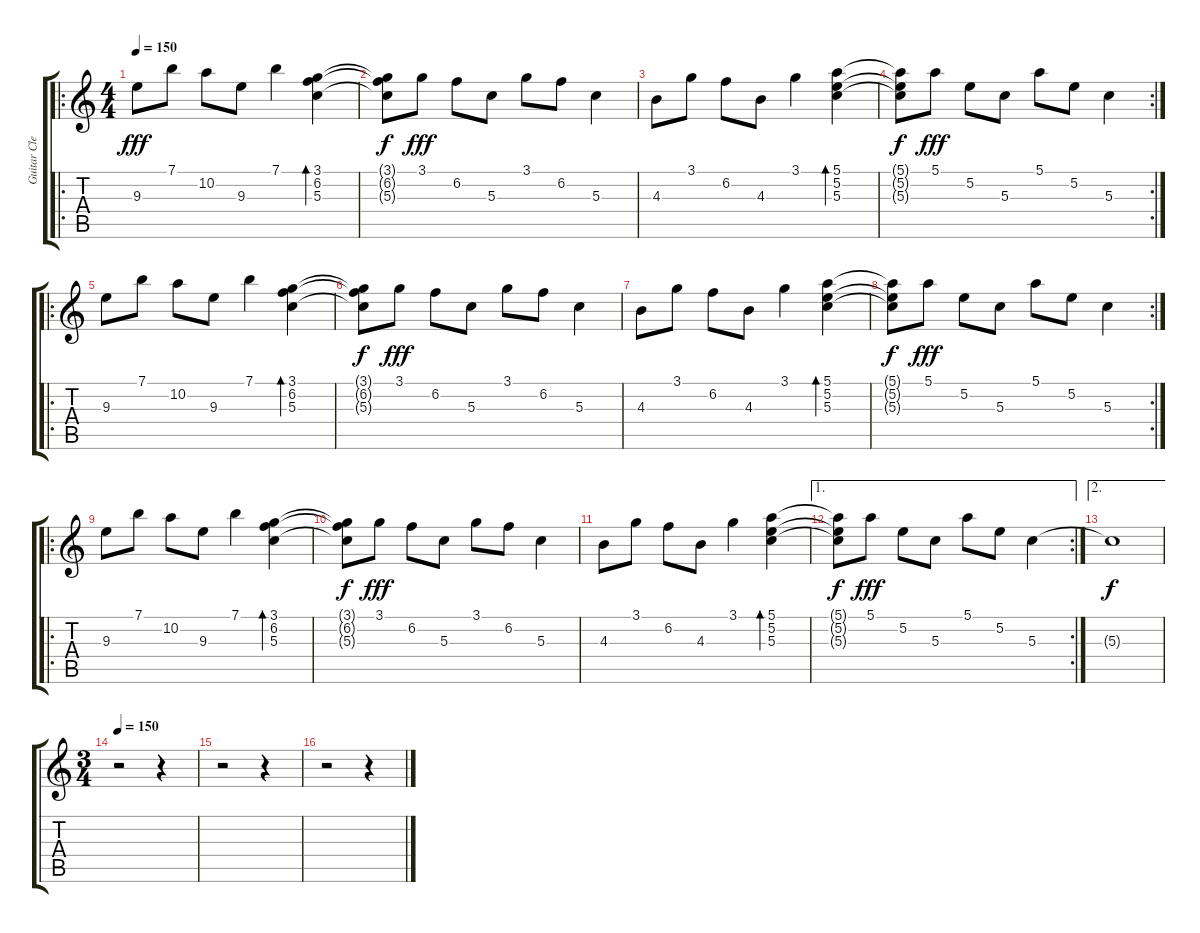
\track ("Guitar Clean 1" "Guitar Cle") {instrument electricguitarclean}
\staff {score tabs}
\tuning (E4 B3 G3 D3 A2 E2) {hide}
\ro
\ts (4 4)
\tempo 150
\tempo 112
\tempo 150
\clef g2
\ks c
9.3.8{dy fff instrument electricguitarclean} 7.1.8 10.2.8 9.3.8 7.1.4 (3.1 6.2 5.3).4{bd 120} |
(3.1{t} 6.2{t} 5.3{t}).8{dy f} 3.1.8{dy fff} 6.2.8 5.3.8 3.1.8 6.2.8 5.3.4 |
4.3.8 3.1.8 6.2.8 4.3.8 3.1.4 (5.1 5.2 5.3).4{bd 120} |
\rc 2
(5.1{t} 5.2{t} 5.3{t}).8{dy f} 5.1.8{dy fff} 5.2.8 5.3.8 5.1.8 5.2.8 5.3.4 |
\ro
9.3.8 7.1.8 10.2.8 9.3.8 7.1.4 (3.1 6.2 5.3).4{bd 120} |
(3.1{t} 6.2{t} 5.3{t}).8{dy f} 3.1.8{dy fff} 6.2.8 5.3.8 3.1.8 6.2.8 5.3.4 |
4.3.8 3.1.8 6.2.8 4.3.8 3.1.4 (5.1 5.2 5.3).4{bd 120} |
\rc 2
(5.1{t} 5.2{t} 5.3{t}).8{dy f} 5.1.8{dy fff} 5.2.8 5.3.8 5.1.8 5.2.8 5.3.4 |
\ro
9.3.8 7.1.8 10.2.8 9.3.8 7.1.4 (3.1 6.2 5.3).4{bd 120} |
(3.1{t} 6.2{t} 5.3{t}).8{dy f} 3.1.8{dy fff} 6.2.8 5.3.8 3.1.8 6.2.8 5.3.4 |
4.3.8 3.1.8 6.2.8 4.3.8 3.1.4 (5.1 5.2 5.3).4{bd 120} |
\ae 1
\rc 2
(5.1{t} 5.2{t} 5.3{t}).8{dy f} 5.1.8{dy fff} 5.2.8 5.3.8 5.1.8 5.2.8 5.3.4 |
\ae 2
5.3{t}.1{dy f} |
\ts (3 4)
\tempo 150
r.2 r.4 |
r.2 r.4 |
r.2 r.4
